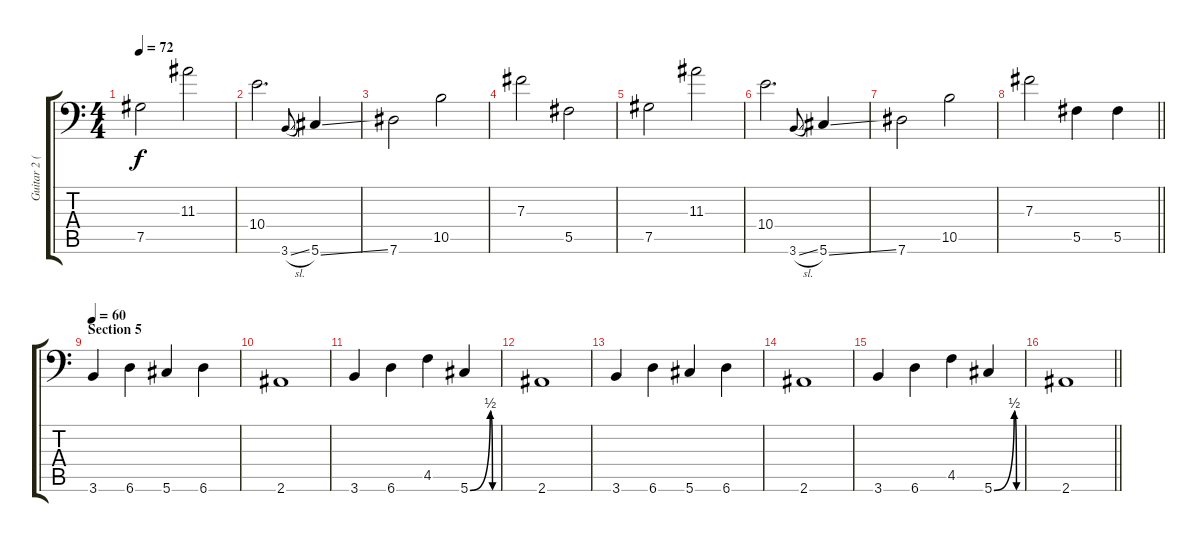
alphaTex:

\track ("Guitar 2 (Distortion)" "Guitar 2 (") {instrument distortionguitar}
\staff {score tabs}
\tuning (Ab3 Eb3 B2 Gb2 Db2 Ab1) {hide}
\ts (4 4)
\tempo 72
\clef f4
\ks c
7.5.2{dy f} 11.3.2 |
10.4.2{d} 3.6{sl}.8{gr onbeat} 5.6{ss}.4 |
7.6.2 10.5.2 |
7.3.2 5.5.2 |
7.5.2 11.3.2 |
10.4.2{d} 3.6{sl}.8{gr onbeat} 5.6{ss}.4 |
7.6.2 10.5.2 |
\barLineRight lightlight
7.3.2 5.5.4 5.5.4 |
\section ("" "Section 5")
\tempo 60
3.6.4 6.6.4 5.6.4 6.6.4 |
2.6.1 |
3.6.4 6.6.4 4.5.4 5.6{be (custom 0 0 45 2 50 0 60 0)}.4 |
2.6.1 |
3.6.4 6.6.4 5.6.4 6.6.4 |
2.6.1 |
3.6.4 6.6.4 4.5.4 5.6{be (custom 0 0 45 2 50 0 60 0)}.4 |
\barLineRight lightlight
2.6.1
